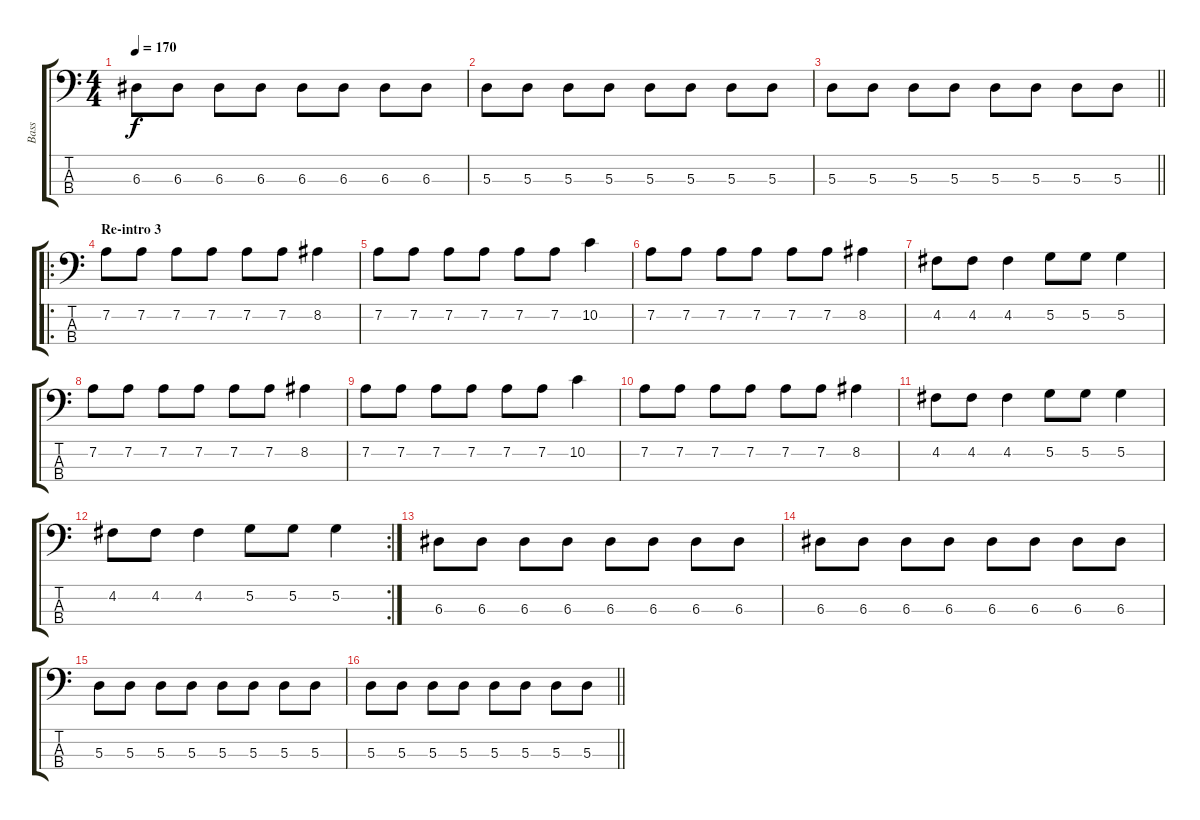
\track ("Bass" "Bass") {instrument electricbassfinger}
\staff {score tabs}
\tuning (G2 D2 A1 E1) {hide}
\ts (4 4)
\tempo 170
\clef f4
\ks c
6.3.8{dy f} 6.3.8 6.3.8 6.3.8 6.3.8 6.3.8 6.3.8 6.3.8 |
5.3.8 5.3.8 5.3.8 5.3.8 5.3.8 5.3.8 5.3.8 5.3.8 |
\barLineRight lightlight
5.3.8 5.3.8 5.3.8 5.3.8 5.3.8 5.3.8 5.3.8 5.3.8 |
\ro
\section ("" "Re-intro 3")
7.2.8 7.2.8 7.2.8 7.2.8 7.2.8 7.2.8 8.2.4 |
7.2.8 7.2.8 7.2.8 7.2.8 7.2.8 7.2.8 10.2.4 |
7.2.8 7.2.8 7.2.8 7.2.8 7.2.8 7.2.8 8.2.4 |
4.2.8 4.2.8 4.2.4 5.2.8 5.2.8 5.2.4 |
7.2.8 7.2.8 7.2.8 7.2.8 7.2.8 7.2.8 8.2.4 |
7.2.8 7.2.8 7.2.8 7.2.8 7.2.8 7.2.8 10.2.4 |
7.2.8 7.2.8 7.2.8 7.2.8 7.2.8 7.2.8 8.2.4 |
4.2.8 4.2.8 4.2.4 5.2.8 5.2.8 5.2.4 |
\rc 2
4.2.8 4.2.8 4.2.4 5.2.8 5.2.8 5.2.4 |
6.3.8 6.3.8 6.3.8 6.3.8 6.3.8 6.3.8 6.3.8 6.3.8 |
6.3.8 6.3.8 6.3.8 6.3.8 6.3.8 6.3.8 6.3.8 6.3.8 |
5.3.8 5.3.8 5.3.8 5.3.8 5.3.8 5.3.8 5.3.8 5.3.8 |
\barLineRight lightlight
5.3.8 5.3.8 5.3.8 5.3.8 5.3.8 5.3.8 5.3.8 5.3.8
